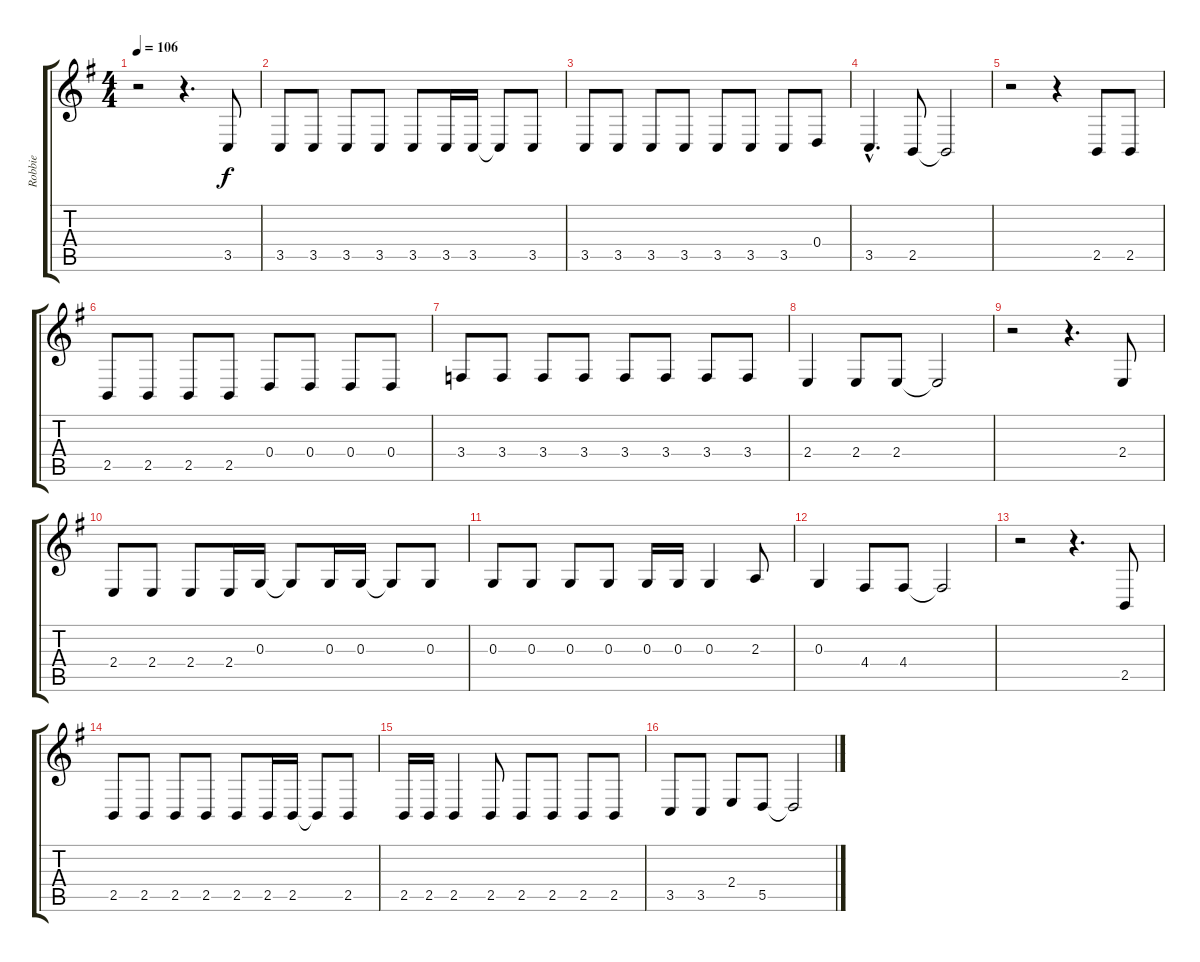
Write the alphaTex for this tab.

\track ("Robbie" "Robbie") {instrument acousticgrandpiano}
\staff {score tabs}
\tuning (E4 B3 G3 D3 A2 E2) {hide}
\ts (4 4)
\tempo 106
\clef g2
\ks g
r.2{dy f} r.4{d} 3.5.8 |
3.5.8 3.5.8 3.5.8 3.5.8 3.5.8 3.5.16 3.5.16 3.5{t}.8 3.5.8 |
3.5.8 3.5.8 3.5.8 3.5.8 3.5.8 3.5.8 3.5.8 0.4.8 |
3.5{hac}.4{d} 2.5.8 2.5{t}.2 |
r.2 r.4 2.5.8 2.5.8 |
2.5.8 2.5.8 2.5.8 2.5.8 0.4.8 0.4.8 0.4.8 0.4.8 |
3.4.8 3.4.8 3.4.8 3.4.8 3.4.8 3.4.8 3.4.8 3.4.8 |
2.4.4 2.4.8 2.4.8 2.4{t}.2 |
r.2 r.4{d} 2.4.8 |
2.4.8 2.4.8 2.4.8 2.4.16 0.3.16 0.3{t}.8 0.3.16 0.3.16 0.3{t}.8 0.3.8 |
0.3.8 0.3.8 0.3.8 0.3.8 0.3.16 0.3.16 0.3.4 2.3.8 |
0.3.4 4.4.8 4.4.8 4.4{t}.2 |
r.2 r.4{d} 2.5.8 |
2.5.8 2.5.8 2.5.8 2.5.8 2.5.8 2.5.16 2.5.16 2.5{t}.8 2.5.8 |
2.5.16 2.5.16 2.5.4 2.5.8 2.5.8 2.5.8 2.5.8 2.5.8 |
3.5.8 3.5.8 2.4.8 5.5.8 5.5{t}.2
